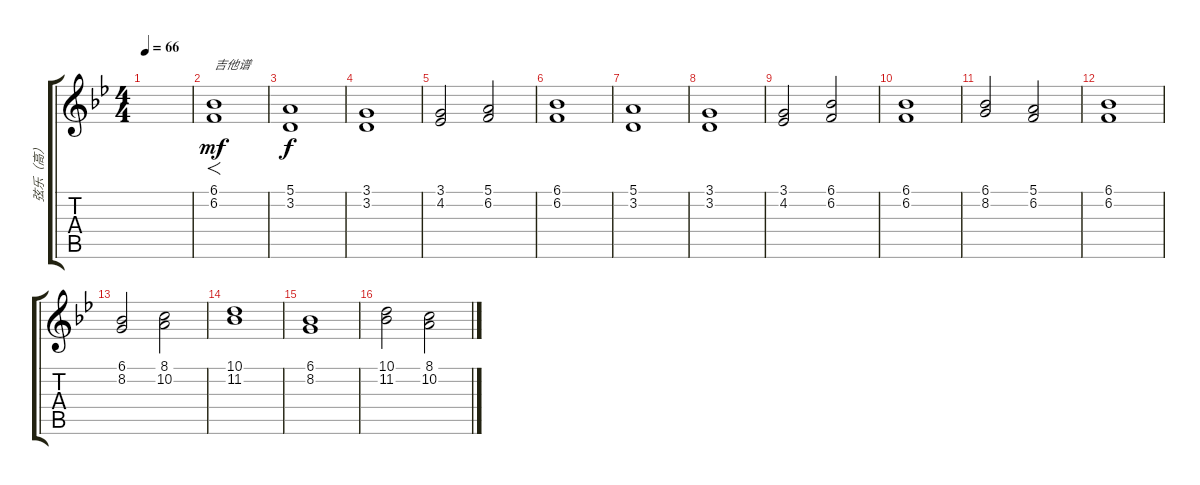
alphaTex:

\track ("弦乐（高）" "弦乐（高）") {instrument stringensemble2}
\staff {score tabs}
\tuning (E4 B3 G3 D3 A2 E2) {hide}
\ts (4 4)
\tempo 66
\clef g2
\ks bb
|
(6.1 6.2).1{f txt "吉他谱" dy mf volume 7} |
(5.1 3.2).1{dy f} |
(3.1 3.2).1 |
(3.1 4.2).2 (5.1 6.2).2 |
(6.1 6.2).1 |
(5.1 3.2).1 |
(3.1 3.2).1 |
(3.1 4.2).2 (6.1 6.2).2 |
(6.1 6.2).1 |
(6.1 8.2).2{volume 7} (5.1 6.2).2 |
(6.1 6.2).1 |
(6.1 8.2).2 (8.1 10.2).2 |
(10.1 11.2).1 |
(6.1 8.2).1 |
(10.1 11.2).2 (8.1 10.2).2
